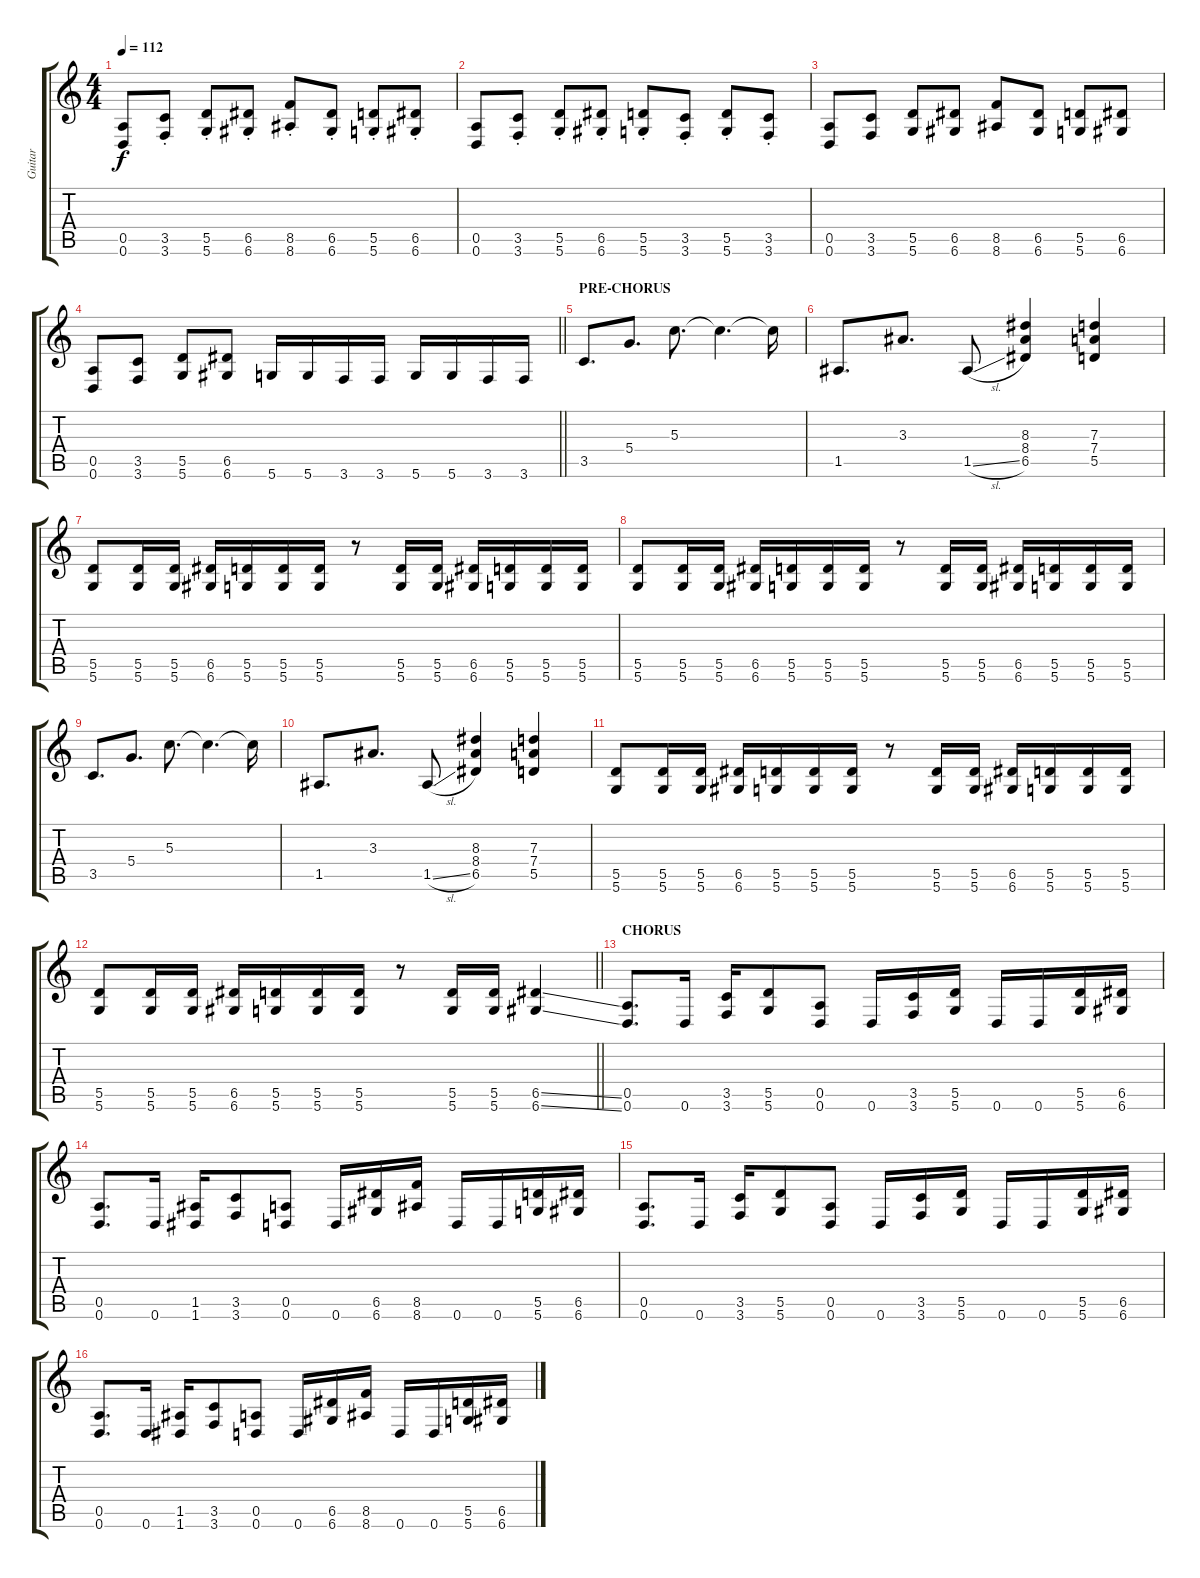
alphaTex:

\track ("Guitar" "Guitar") {instrument distortionguitar}
\staff {score tabs}
\tuning (E4 B3 G3 D3 A2 D2) {hide}
\ts (4 4)
\section ("" "")
\tempo 112
\clef g2
\ks c
(0.5 0.6).8{dy f} (3.5{st} 3.6{st}).8 (5.5{st} 5.6{st}).8 (6.5{st} 6.6{st}).8 (8.5{st} 8.6{st}).8 (6.5{st} 6.6{st}).8 (5.5{st} 5.6{st}).8 (6.5{st} 6.6{st}).8 |
(0.5 0.6).8 (3.5{st} 3.6{st}).8 (5.5{st} 5.6{st}).8 (6.5{st} 6.6{st}).8 (5.5{st} 5.6{st}).8 (3.5{st} 3.6{st}).8 (5.5{st} 5.6{st}).8 (3.5{st} 3.6{st}).8 |
(0.5 0.6).8 (3.5 3.6).8 (5.5 5.6).8 (6.5 6.6).8 (8.5 8.6).8 (6.5 6.6).8 (5.5 5.6).8 (6.5 6.6).8 |
\barLineRight lightlight
(0.5 0.6).8 (3.5 3.6).8 (5.5 5.6).8 (6.5 6.6).8 5.6.16 5.6.16 3.6.16 3.6.16 5.6.16 5.6.16 3.6.16 3.6.16 |
\section ("" "PRE-CHORUS")
3.5.8{d} 5.4.8{d} 5.3.8{d} 5.3{t}.4{d} 5.3{t}.16 |
1.5.8{d} 3.3.8{d} 1.5{sl}.8 (8.3 8.4 6.5).4 (7.3 7.4 5.5).4 |
(5.5 5.6).8 (5.5 5.6).16 (5.5 5.6).16 (6.5 6.6).16 (5.5 5.6).16 (5.5 5.6).16 (5.5 5.6).16 r.8 (5.5 5.6).16 (5.5 5.6).16 (6.5 6.6).16 (5.5 5.6).16 (5.5 5.6).16 (5.5 5.6).16 |
(5.5 5.6).8 (5.5 5.6).16 (5.5 5.6).16 (6.5 6.6).16 (5.5 5.6).16 (5.5 5.6).16 (5.5 5.6).16 r.8 (5.5 5.6).16 (5.5 5.6).16 (6.5 6.6).16 (5.5 5.6).16 (5.5 5.6).16 (5.5 5.6).16 |
3.5.8{d} 5.4.8{d} 5.3.8{d} 5.3{t}.4{d} 5.3{t}.16 |
1.5.8{d} 3.3.8{d} 1.5{sl}.8 (8.3 8.4 6.5).4 (7.3 7.4 5.5).4 |
(5.5 5.6).8 (5.5 5.6).16 (5.5 5.6).16 (6.5 6.6).16 (5.5 5.6).16 (5.5 5.6).16 (5.5 5.6).16 r.8 (5.5 5.6).16 (5.5 5.6).16 (6.5 6.6).16 (5.5 5.6).16 (5.5 5.6).16 (5.5 5.6).16 |
\barLineRight lightlight
(5.5 5.6).8 (5.5 5.6).16 (5.5 5.6).16 (6.5 6.6).16 (5.5 5.6).16 (5.5 5.6).16 (5.5 5.6).16 r.8 (5.5 5.6).16 (5.5 5.6).16 (6.5{ss} 6.6{ss}).4 |
\section ("" "CHORUS")
(0.5 0.6).8{d} 0.6.16 (3.5 3.6).16 (5.5 5.6).8 (0.5 0.6).8 0.6.16 (3.5 3.6).16 (5.5 5.6).16 0.6.16 0.6.16 (5.5 5.6).16 (6.5 6.6).16 |
(0.5 0.6).8{d} 0.6.16 (1.5 1.6).16 (3.5 3.6).8 (0.5 0.6).8 0.6.16 (6.5 6.6).16 (8.5 8.6).16 0.6.16 0.6.16 (5.5 5.6).16 (6.5 6.6).16 |
(0.5 0.6).8{d} 0.6.16 (3.5 3.6).16 (5.5 5.6).8 (0.5 0.6).8 0.6.16 (3.5 3.6).16 (5.5 5.6).16 0.6.16 0.6.16 (5.5 5.6).16 (6.5 6.6).16 |
(0.5 0.6).8{d} 0.6.16 (1.5 1.6).16 (3.5 3.6).8 (0.5 0.6).8 0.6.16 (6.5 6.6).16 (8.5 8.6).16 0.6.16 0.6.16 (5.5 5.6).16 (6.5 6.6).16
